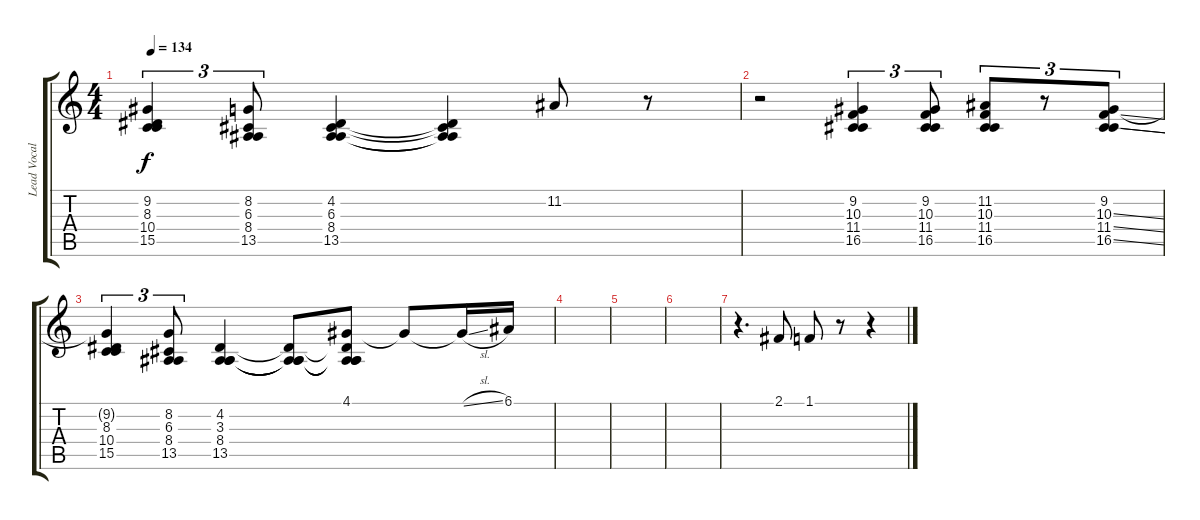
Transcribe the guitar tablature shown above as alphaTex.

\track ("Lead Vocals" "Lead Vocal") {instrument voiceoohs}
\staff {score tabs}
\tuning (E4 B3 G3 D3 A2 E2) {hide}
\ts (4 4)
\tempo 134
\clef g2
\ks c
(9.2{t} 8.3 10.4 15.5).4{tu (3 2) dy f} (8.2 6.3 8.4 13.5).8{tu (3 2)} (4.2 6.3 8.4 13.5).4 (4.2{t} 6.3{t} 8.4{t} 13.5{t}).4 11.2.8 r.8 |
r.2 (9.2 10.3 11.4 16.5).4{tu (3 2)} (9.2 10.3 11.4 16.5).8{tu (3 2)} (11.2 10.3 11.4 16.5).8{tu (3 2)} r.8{tu (3 2)} (9.2 10.3{ss} 11.4{ss} 16.5{ss}).8{tu (3 2)} |
(9.2{t} 8.3 10.4 15.5).4{tu (3 2)} (8.2 6.3 8.4 13.5).8{tu (3 2)} (4.2 3.3 8.4 13.5).4 (4.2{t} 3.3{t} 8.4{t} 13.5{t}).8 (4.1 4.2{t} 3.3{t} 8.4{t} 13.5{t}).8 4.1{t}.8 4.1{sl t}.16 6.1.16 |
|
|
|
r.4{d} 2.1.8 1.1.8 r.8 r.4
